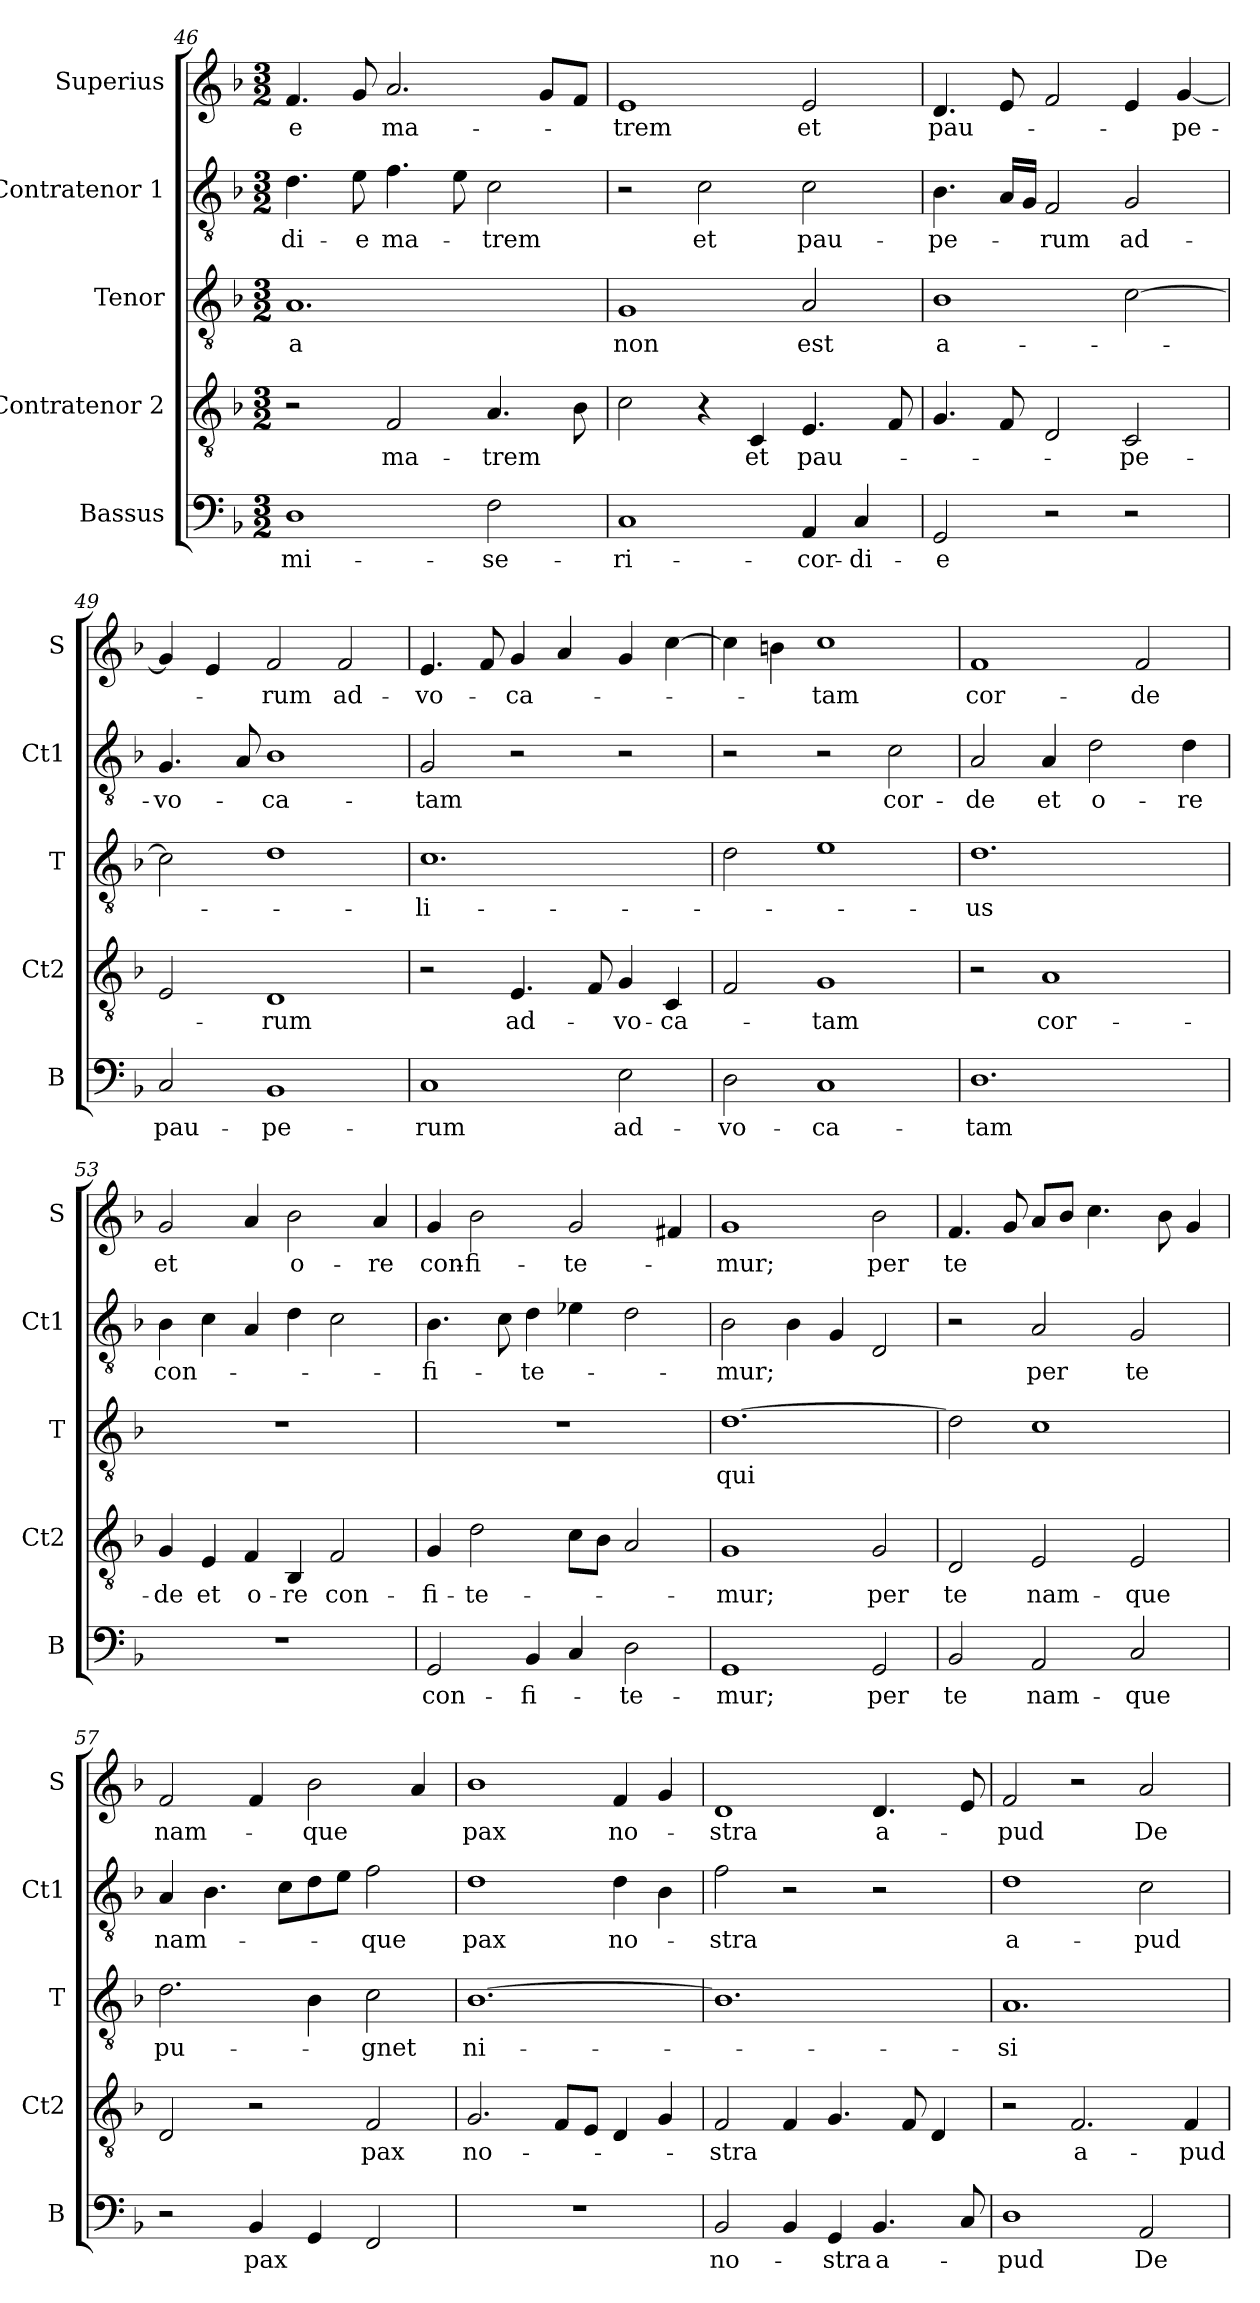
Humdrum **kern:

**kern	**text	**kern	**text	**kern	**text	**kern	**text	**kern	**text
*part5	*part5	*part4	*part4	*part3	*part3	*part2	*part2	*part1	*part1
*staff5	*staff5	*staff4	*staff4	*staff3	*staff3	*staff2	*staff2	*staff1	*staff1
*I"Bassus	*	*I"Contratenor 2	*	*I"Tenor	*	*I"Contratenor 1	*	*I"Superius	*
*I'B	*	*I'Ct2	*	*I'T	*	*I'Ct1	*	*I'S	*
*clefF4	*	*clefGv2	*	*clefGv2	*	*clefGv2	*	*clefG2	*
*k[b-]	*	*k[b-]	*	*k[b-]	*	*k[b-]	*	*k[b-]	*
*M3/2	*	*M3/2	*	*M3/2	*	*M3/2	*	*M3/2	*
=46	=46	=46	=46	=46	=46	=46	=46	=46	=46
1D	mi-	2r	.	1.A	-a	4.d	-di-	4.f	-e
.	.	.	.	.	.	8e	-e	8g	.
.	.	2F	ma-	.	.	4.f	ma-	2.a	ma-
.	.	.	.	.	.	8e	.	.	.
2F	-se-	4.A	-trem	.	.	2c	-trem	.	.
.	.	.	.	.	.	.	.	8gL	.
.	.	8B-	.	.	.	.	.	8fJ	.
=47	=47	=47	=47	=47	=47	=47	=47	=47	=47
1C	-ri-	2c	.	1G	non	2r	.	1e	-trem
.	.	4r	.	.	.	2c	et	.	.
.	.	4C	et	.	.	.	.	.	.
4AA	-cor-	4.E	pau-	2A	est	2c	pau-	2e	et
4C	-di-	.	.	.	.	.	.	.	.
.	.	8F	.	.	.	.	.	.	.
=48	=48	=48	=48	=48	=48	=48	=48	=48	=48
2GG	-e	4.G	.	1B-	a-	4.B-	-pe-	4.d	pau-
.	.	8F	.	.	.	16ALL	.	8e	.
.	.	.	.	.	.	16GJJ	.	.	.
2r	.	2D	.	.	.	2F	-rum	2f	.
2r	.	2C	-pe-	[2c	.	2G	ad-	4e	.
.	.	.	.	.	.	.	.	[4g	-pe-
=49	=49	=49	=49	=49	=49	=49	=49	=49	=49
2C	pau-	2E	.	2c]	.	4.G	-vo-	4g]	.
.	.	.	.	.	.	.	.	4e	.
.	.	.	.	.	.	8A	.	.	.
1BB-	-pe-	1D	-rum	1d	.	1B-	-ca-	2f	-rum
.	.	.	.	.	.	.	.	2f	ad-
=50	=50	=50	=50	=50	=50	=50	=50	=50	=50
1C	-rum	2r	.	1.c	-li-	2G	-tam	4.e	-vo-
.	.	.	.	.	.	.	.	8f	.
.	.	4.E	ad-	.	.	2r	.	4g	-ca-
.	.	.	.	.	.	.	.	4a	.
.	.	8F	.	.	.	.	.	.	.
2E	ad-	4G	-vo-	.	.	2r	.	4g	.
.	.	4C	-ca-	.	.	.	.	[4cc	.
=51	=51	=51	=51	=51	=51	=51	=51	=51	=51
2D	-vo-	2F	.	2d	.	2r	.	4cc]	.
.	.	.	.	.	.	.	.	4bni	.
1C	-ca-	1G	-tam	1e	.	2r	.	1cc	-tam
.	.	.	.	.	.	2c	cor-	.	.
=52	=52	=52	=52	=52	=52	=52	=52	=52	=52
1.D	-tam	2r	.	1.d	-us	2A	-de	1f	cor-
.	.	1A	cor-	.	.	4A	et	.	.
.	.	.	.	.	.	2d	o-	.	.
.	.	.	.	.	.	.	.	2f	-de
.	.	.	.	.	.	4d	-re	.	.
=53	=53	=53	=53	=53	=53	=53	=53	=53	=53
1.r	.	4G	-de	1.r	.	4B-	con-	2g	et
!	!	!	!LO:LY:i	!	!	!	!	!	!
.	.	4E	et	.	.	4c	.	.	.
!	!	!	!LO:LY:i	!	!	!	!	!	!
.	.	4F	o-	.	.	4A	.	4a	.
!	!	!	!LO:LY:i	!	!	!	!	!	!
.	.	4BB-	-re	.	.	4d	.	2b-	o-
.	.	2F	con-	.	.	2c	.	.	.
.	.	.	.	.	.	.	.	4a	-re
=54	=54	=54	=54	=54	=54	=54	=54	=54	=54
2GG	con-	4G	-fi-	1.r	.	4.B-	-fi-	4g	con-
.	.	2d	-te-	.	.	.	.	2b-	-fi-
.	.	.	.	.	.	8c	.	.	.
4BB-	-fi-	.	.	.	.	4d	-te-	.	.
4C	.	8cL	.	.	.	4e-X	.	2g	-te-
.	.	8B-J	.	.	.	.	.	.	.
2D	-te-	2A	.	.	.	2d	.	.	.
.	.	.	.	.	.	.	.	4f#X	.
=55	=55	=55	=55	=55	=55	=55	=55	=55	=55
1GG	-mur;	1G	-mur;	[1.d	qui	2B-	-mur;	1g	-mur;
.	.	.	.	.	.	4B-	.	.	.
.	.	.	.	.	.	4G	.	.	.
2GG	per	2G	per	.	.	2D	.	2b-	per
=56	=56	=56	=56	=56	=56	=56	=56	=56	=56
2BB-	te	2D	te	2d]	.	2r	.	4.f	te
.	.	.	.	.	.	.	.	8g	.
2AA	nam-	2E	nam-	1c	.	2A	per	8aL	.
.	.	.	.	.	.	.	.	8b-J	.
.	.	.	.	.	.	.	.	4.cc	.
2C	-que	2E	-que	.	.	2G	te	.	.
.	.	.	.	.	.	.	.	8b-	.
.	.	.	.	.	.	.	.	4g	.
=57	=57	=57	=57	=57	=57	=57	=57	=57	=57
2r	.	2D	.	2.d	pu-	4A	nam-	2f	nam-
.	.	.	.	.	.	4.B-	.	.	.
4BB-	pax	2r	.	.	.	.	.	4f	.
.	.	.	.	.	.	8cL	.	.	.
4GG	.	.	.	4B-	.	8d	.	2b-	-que
.	.	.	.	.	.	8eJ	.	.	.
2FF	.	2F	pax	2c	-gnet	2f	-que	.	.
.	.	.	.	.	.	.	.	4a	.
=58	=58	=58	=58	=58	=58	=58	=58	=58	=58
1.r	.	2.G	no-	[1.B-	ni-	1d	pax	1b-	pax
.	.	8FL	.	.	.	.	.	.	.
.	.	8EJ	.	.	.	.	.	.	.
.	.	4D	.	.	.	4d	no-	4f	no-
.	.	4G	.	.	.	4B-	.	4g	.
=59	=59	=59	=59	=59	=59	=59	=59	=59	=59
2BB-	no-	2F	-stra	1.B-]	.	2f	-stra	1d	-stra
4BB-	.	4F	.	.	.	2r	.	.	.
4GG	-stra	4.G	.	.	.	.	.	.	.
4.BB-	a-	.	.	.	.	2r	.	4.d	a-
.	.	8F	.	.	.	.	.	.	.
.	.	4D	.	.	.	.	.	.	.
8C	.	.	.	.	.	.	.	8e	.
=60	=60	=60	=60	=60	=60	=60	=60	=60	=60
1D	-pud	2r	.	1.A	-si	1d	a-	2f	-pud
.	.	2.F	a-	.	.	.	.	2r	.
2AA	De-	.	.	.	.	2c	-pud	2a	De-
.	.	4F	-pud	.	.	.	.	.	.
=	=	=	=	=	=	=	=	=	=
*-	*-	*-	*-	*-	*-	*-	*-	*-	*-
